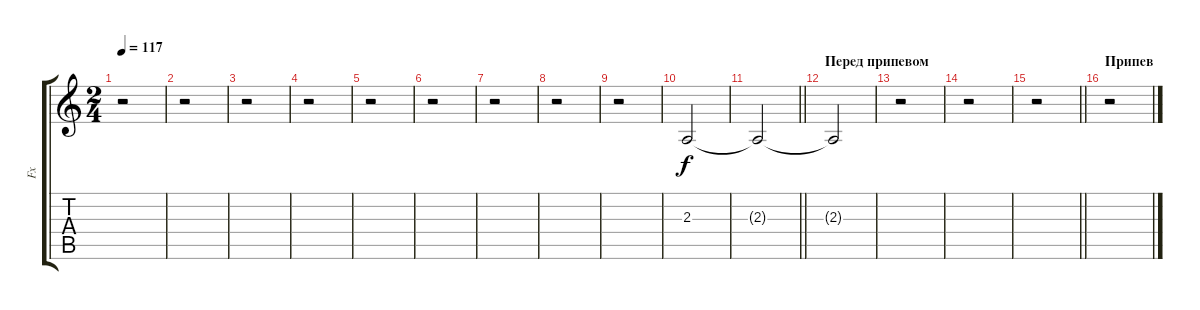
\track ("Fx" "Fx") {instrument birdtweet}
\staff {score tabs}
\tuning (E4 B3 G3 D3 A2 E2) {hide}
\ts (2 4)
\tempo 117
\clef g2
\ks c
r.2{dy f} |
r.2 |
r.2 |
r.2 |
r.2 |
r.2 |
r.2 |
r.2 |
r.2 |
2.3.2 |
\barLineRight lightlight
2.3{t}.2 |
\section ("" "Перед припевом")
2.3{t}.2 |
r.2 |
r.2 |
\barLineRight lightlight
r.2 |
\section ("" "Припев")
r.2
